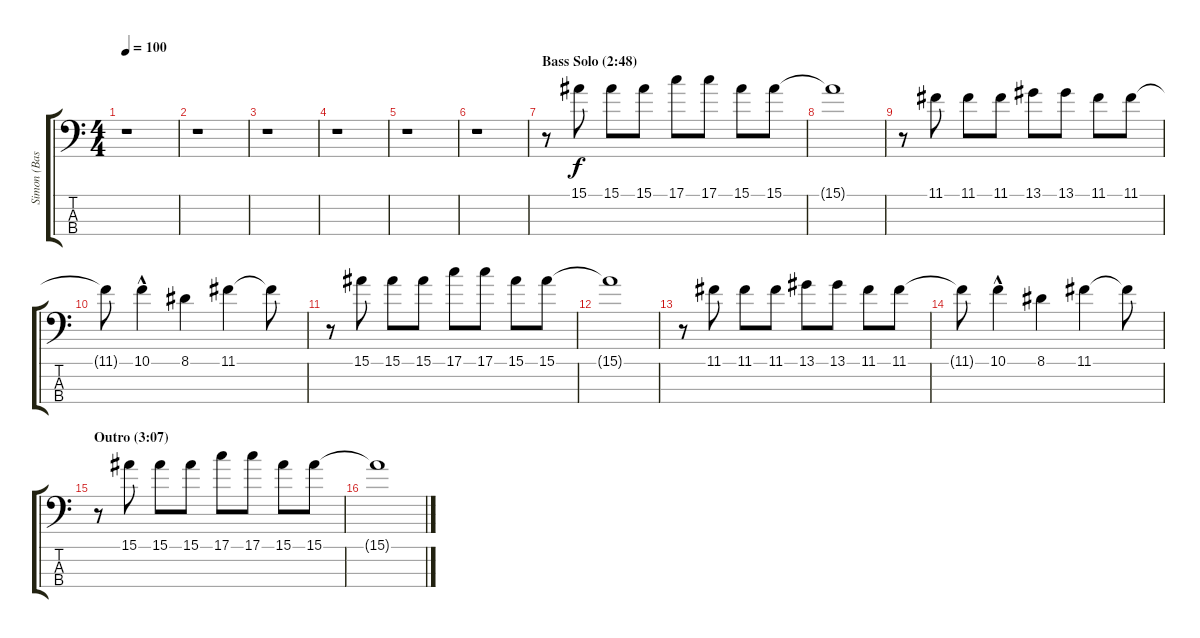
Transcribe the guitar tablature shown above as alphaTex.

\track ("Simon (Bass)" "Simon (Bas") {instrument acousticbass}
\staff {score tabs}
\tuning (G2 D2 A1 E1) {hide}
\ts (4 4)
\tempo 100
\clef f4
\ks c
r.1{dy f} |
r.1 |
r.1 |
r.1 |
r.1 |
r.1 |
\section ("" "Bass Solo (2:48)")
r.8 15.1.8 15.1.8 15.1.8 17.1.8 17.1.8 15.1.8 15.1.8 |
15.1{t}.1 |
r.8 11.1.8 11.1.8 11.1.8 13.1.8 13.1.8 11.1.8 11.1.8 |
11.1{t}.8 10.1{hac}.4 8.1.4 11.1.4 11.1{t}.8 |
r.8 15.1.8 15.1.8 15.1.8 17.1.8 17.1.8 15.1.8 15.1.8 |
15.1{t}.1 |
r.8 11.1.8 11.1.8 11.1.8 13.1.8 13.1.8 11.1.8 11.1.8 |
11.1{t}.8 10.1{hac}.4 8.1.4 11.1.4 11.1{t}.8 |
\section ("" "Outro (3:07)")
r.8 15.1.8 15.1.8 15.1.8 17.1.8 17.1.8 15.1.8 15.1.8 |
15.1{t}.1
